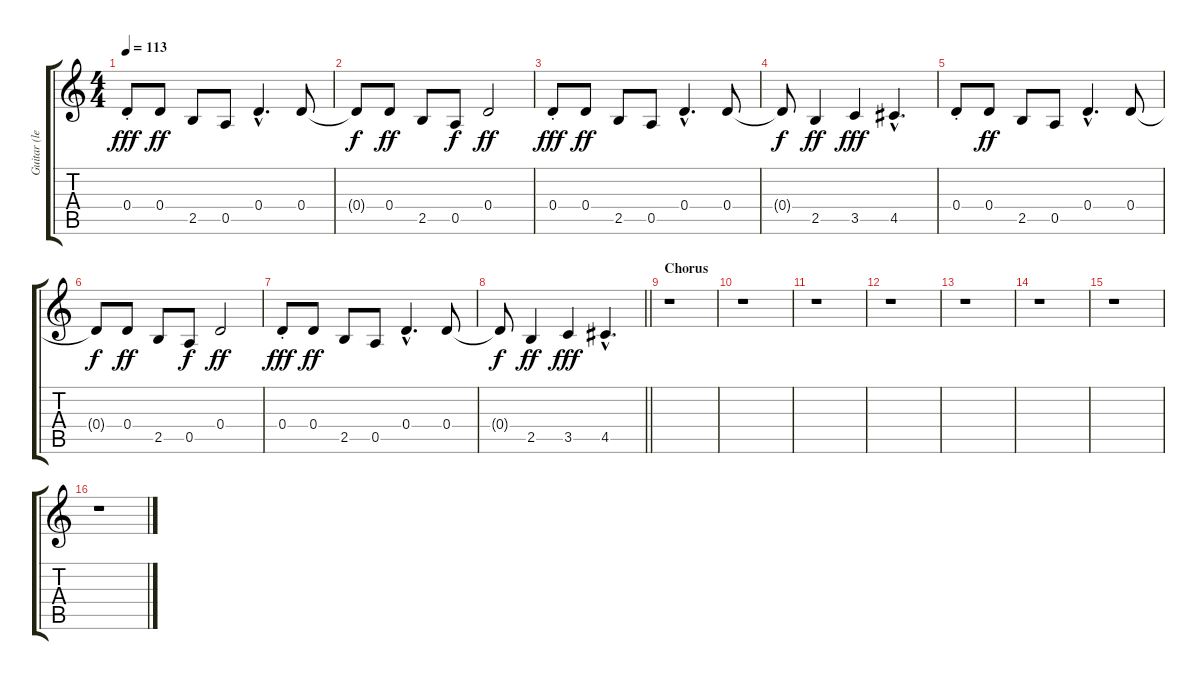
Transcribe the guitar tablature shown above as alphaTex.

\track ("Guitar (lead)" "Guitar (le") {instrument electricguitarjazz}
\staff {score tabs}
\tuning (E4 B3 G3 D3 A2 E2) {hide}
\ts (4 4)
\tempo 113
\clef g2
\ks c
0.4{st}.8{dy fff} 0.4.8{dy ff} 2.5.8 0.5.8 0.4{hac}.4{d} 0.4.8 |
0.4{t}.8{dy f} 0.4.8{dy ff} 2.5.8 0.5.8{dy f} 0.4.2{dy ff} |
0.4{st}.8{dy fff} 0.4.8{dy ff} 2.5.8 0.5.8 0.4{hac}.4{d} 0.4.8 |
0.4{t}.8{dy f} 2.5.4{dy ff} 3.5.4{dy fff} 4.5{hac}.4{d} |
0.4{st}.8 0.4.8{dy ff} 2.5.8 0.5.8 0.4{hac}.4{d} 0.4.8 |
0.4{t}.8{dy f} 0.4.8{dy ff} 2.5.8 0.5.8{dy f} 0.4.2{dy ff} |
0.4{st}.8{dy fff} 0.4.8{dy ff} 2.5.8 0.5.8 0.4{hac}.4{d} 0.4.8 |
\barLineRight lightlight
0.4{t}.8{dy f} 2.5.4{dy ff} 3.5.4{dy fff} 4.5{hac}.4{d} |
\section ("" "Chorus")
r.1 |
r.1 |
r.1 |
r.1 |
r.1 |
r.1 |
r.1 |
r.1
